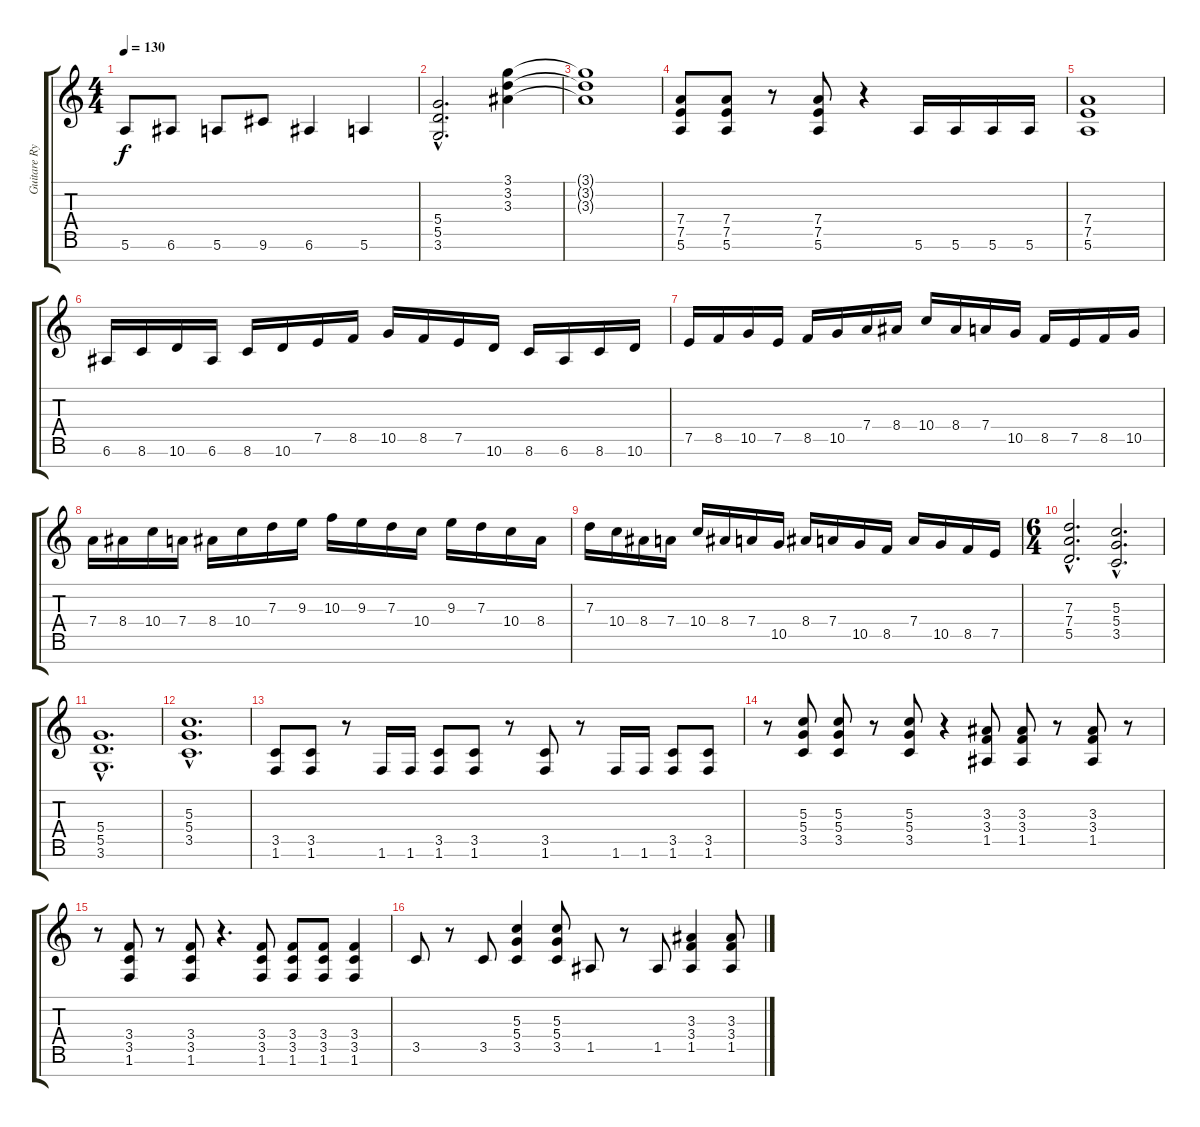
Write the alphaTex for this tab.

\track ("Guitare Rythmique" "Guitare Ry") {instrument overdrivenguitar}
\staff {score tabs}
\tuning (E4 B3 G3 D3 A2 E2 B1) {hide}
\ts (4 4)
\tempo 130
\clef g2
\ks c
5.6.8{dy f} 6.6.8 5.6.8 9.6.8 6.6.4 5.6.4 |
(5.4{hac} 5.5{hac} 3.6{hac}).2{d} (3.1 3.2 3.3).4 |
(3.1{t} 3.2{t} 3.3{t}).1 |
(7.4 7.5 5.6).8 (7.4 7.5 5.6).8 r.8 (7.4 7.5 5.6).8 r.4 5.6.16 5.6.16 5.6.16 5.6.16 |
(7.4 7.5 5.6).1 |
6.6.16 8.6.16 10.6.16 6.6.16 8.6.16 10.6.16 7.5.16 8.5.16 10.5.16 8.5.16 7.5.16 10.6.16 8.6.16 6.6.16 8.6.16 10.6.16 |
7.5.16 8.5.16 10.5.16 7.5.16 8.5.16 10.5.16 7.4.16 8.4.16 10.4.16 8.4.16 7.4.16 10.5.16 8.5.16 7.5.16 8.5.16 10.5.16 |
7.4.16 8.4.16 10.4.16 7.4.16 8.4.16 10.4.16 7.3.16 9.3.16 10.3.16 9.3.16 7.3.16 10.4.16 9.3.16 7.3.16 10.4.16 8.4.16 |
7.3.16 10.4.16 8.4.16 7.4.16 10.4.16 8.4.16 7.4.16 10.5.16 8.4.16 7.4.16 10.5.16 8.5.16 7.4.16 10.5.16 8.5.16 7.5.16 |
\ts (6 4)
(7.3{hac} 7.4{hac} 5.5{hac}).2{d} (5.3{hac} 5.4{hac} 3.5{hac}).2{d} |
(5.4{hac} 5.5{hac} 3.6{hac}).1{d} |
(5.3{hac} 5.4{hac} 3.5{hac}).1{d} |
(3.5 1.6).8 (3.5 1.6).8 r.8 1.6.16 1.6.16 (3.5 1.6).8 (3.5 1.6).8 r.8 (3.5 1.6).8 r.8 1.6.16 1.6.16 (3.5 1.6).8 (3.5 1.6).8 |
r.8 (5.3 5.4 3.5).8 (5.3 5.4 3.5).8 r.8 (5.3 5.4 3.5).8 r.4 (3.3 3.4 1.5).8 (3.3 3.4 1.5).8 r.8 (3.3 3.4 1.5).8 r.8 |
r.8 (3.4 3.5 1.6).8 r.8 (3.4 3.5 1.6).8 r.4{d} (3.4 3.5 1.6).8 (3.4 3.5 1.6).8 (3.4 3.5 1.6).8 (3.4 3.5 1.6).4 |
3.5.8 r.8 3.5.8 (5.3 5.4 3.5).4 (5.3 5.4 3.5).8 1.5.8 r.8 1.5.8 (3.3 3.4 1.5).4 (3.3 3.4 1.5).8
